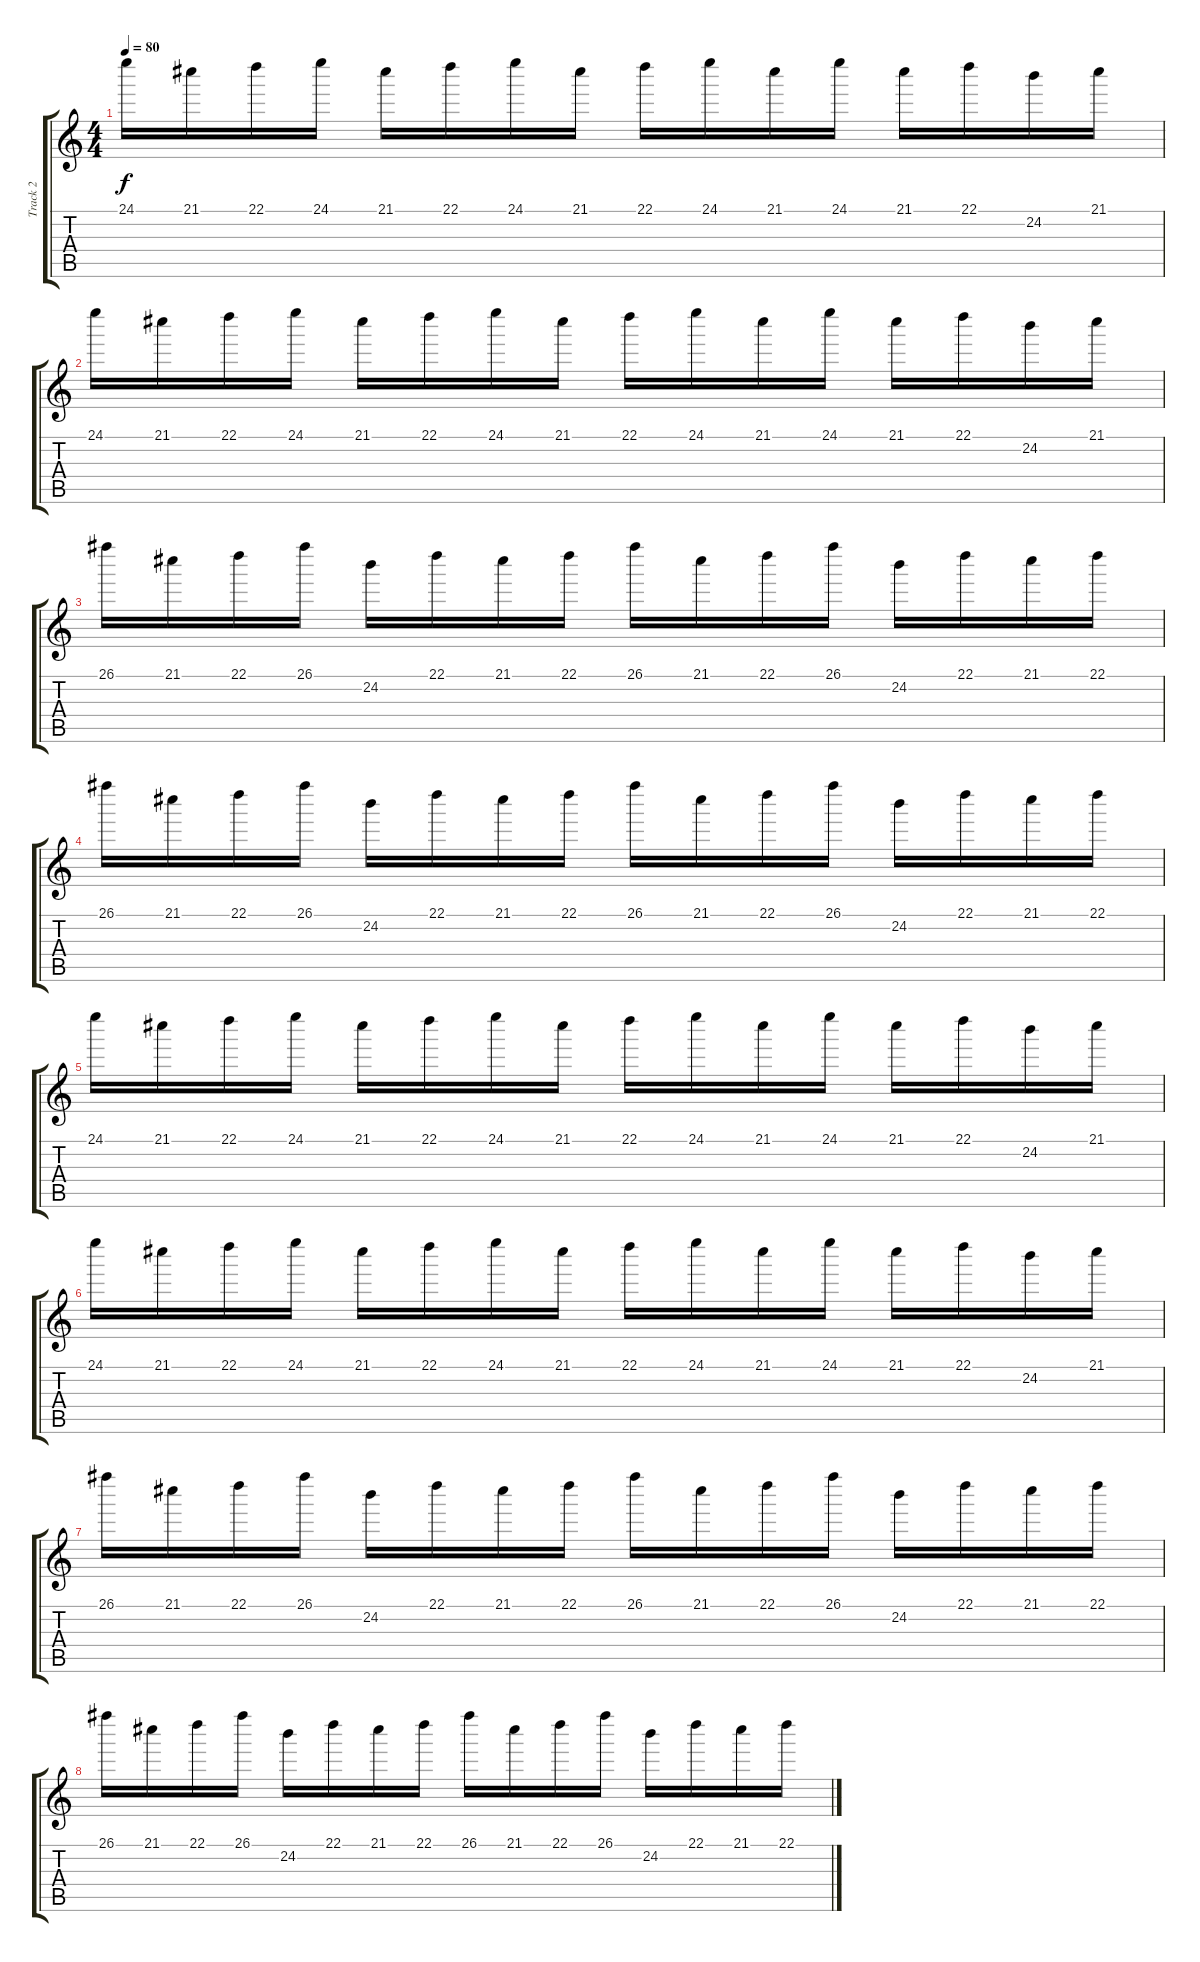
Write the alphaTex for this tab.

\track ("Track 2" "Track 2") {instrument acousticguitarsteel}
\staff {score tabs}
\tuning (E4 B3 G3 D3 A2 E2) {hide}
\ts (4 4)
\tempo 80
\clef g2
\ks c
24.1.16{dy f instrument panflute} 21.1.16 22.1.16 24.1.16 21.1.16 22.1.16 24.1.16 21.1.16 22.1.16 24.1.16 21.1.16 24.1.16 21.1.16 22.1.16 24.2.16 21.1.16 |
24.1.16 21.1.16 22.1.16 24.1.16 21.1.16 22.1.16 24.1.16 21.1.16 22.1.16 24.1.16 21.1.16 24.1.16 21.1.16 22.1.16 24.2.16 21.1.16 |
26.1.16 21.1.16 22.1.16 26.1.16 24.2.16 22.1.16 21.1.16 22.1.16 26.1.16 21.1.16 22.1.16 26.1.16 24.2.16 22.1.16 21.1.16 22.1.16 |
26.1.16 21.1.16 22.1.16 26.1.16 24.2.16 22.1.16 21.1.16 22.1.16 26.1.16 21.1.16 22.1.16 26.1.16 24.2.16 22.1.16 21.1.16 22.1.16 |
24.1.16{instrument panflute} 21.1.16 22.1.16 24.1.16 21.1.16 22.1.16 24.1.16 21.1.16 22.1.16 24.1.16 21.1.16 24.1.16 21.1.16 22.1.16 24.2.16 21.1.16 |
24.1.16 21.1.16 22.1.16 24.1.16 21.1.16 22.1.16 24.1.16 21.1.16 22.1.16 24.1.16 21.1.16 24.1.16 21.1.16 22.1.16 24.2.16 21.1.16 |
26.1.16 21.1.16 22.1.16 26.1.16 24.2.16 22.1.16 21.1.16 22.1.16 26.1.16 21.1.16 22.1.16 26.1.16 24.2.16 22.1.16 21.1.16 22.1.16 |
26.1.16 21.1.16 22.1.16 26.1.16 24.2.16 22.1.16 21.1.16 22.1.16 26.1.16 21.1.16 22.1.16 26.1.16 24.2.16 22.1.16 21.1.16 22.1.16
